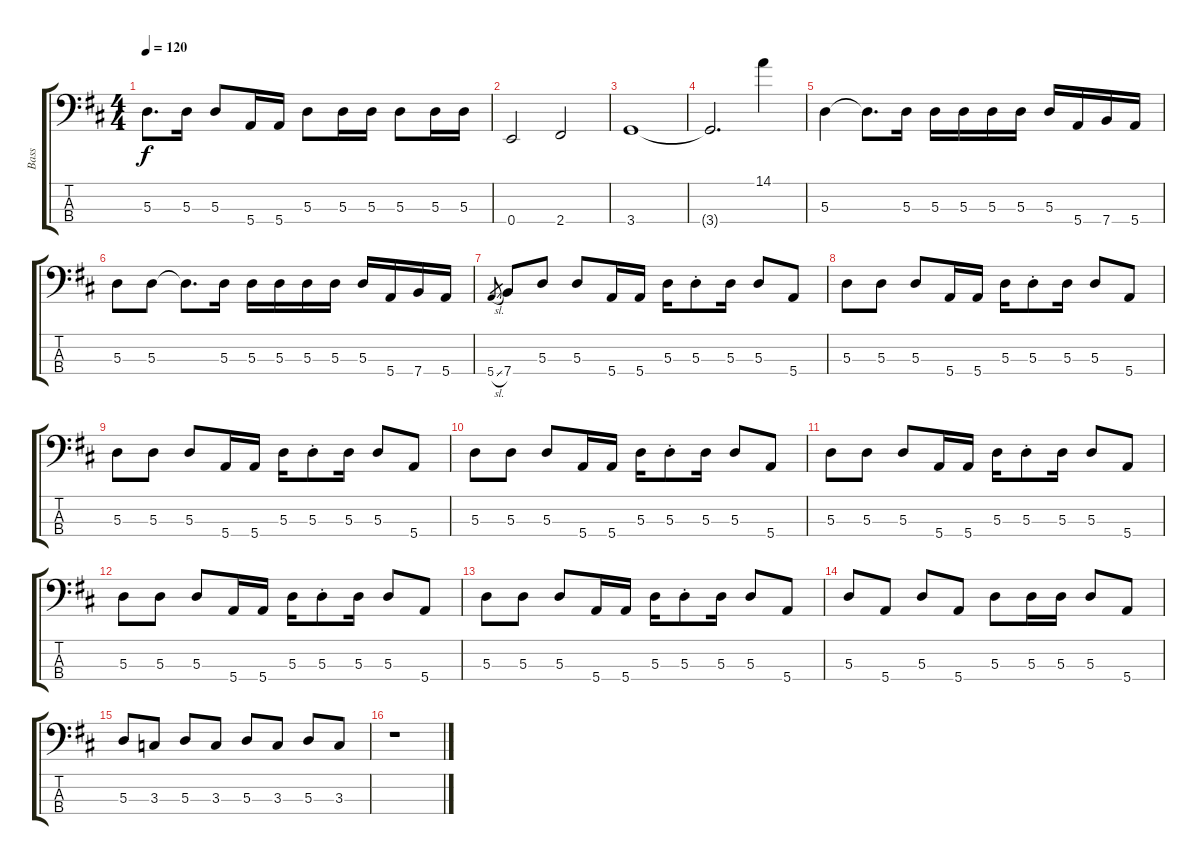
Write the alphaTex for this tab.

\track ("Bass" "Bass") {instrument electricbassfinger}
\staff {score tabs}
\tuning (G2 D2 A1 E1) {hide}
\ts (4 4)
\tempo 120
\clef f4
\ks d
5.3.8{d dy f} 5.3.16 5.3.8 5.4.16 5.4.16 5.3.8 5.3.16 5.3.16 5.3.8 5.3.16 5.3.16 |
0.4.2 2.4.2 |
3.4.1 |
3.4{t}.2{d} 14.1.4 |
5.3.4 5.3{t}.8{d} 5.3.16 5.3.16 5.3.16 5.3.16 5.3.16 5.3.16 5.4.16 7.4.16 5.4.16 |
5.3.8 5.3.8 5.3{t}.8{d} 5.3.16 5.3.16 5.3.16 5.3.16 5.3.16 5.3.16 5.4.16 7.4.16 5.4.16 |
5.4{sl}.8{gr} 7.4.8 5.3.8 5.3.8 5.4.16 5.4.16 5.3.16 5.3{st}.8 5.3.16 5.3.8 5.4.8 |
5.3.8 5.3.8 5.3.8 5.4.16 5.4.16 5.3.16 5.3{st}.8 5.3.16 5.3.8 5.4.8 |
5.3.8 5.3.8 5.3.8 5.4.16 5.4.16 5.3.16 5.3{st}.8 5.3.16 5.3.8 5.4.8 |
5.3.8 5.3.8 5.3.8 5.4.16 5.4.16 5.3.16 5.3{st}.8 5.3.16 5.3.8 5.4.8 |
5.3.8 5.3.8 5.3.8 5.4.16 5.4.16 5.3.16 5.3{st}.8 5.3.16 5.3.8 5.4.8 |
5.3.8 5.3.8 5.3.8 5.4.16 5.4.16 5.3.16 5.3{st}.8 5.3.16 5.3.8 5.4.8 |
5.3.8 5.3.8 5.3.8 5.4.16 5.4.16 5.3.16 5.3{st}.8 5.3.16 5.3.8 5.4.8 |
5.3.8 5.4.8 5.3.8 5.4.8 5.3.8 5.3.16 5.3.16 5.3.8 5.4.8 |
5.3.8{volume 6} 3.3.8 5.3.8 3.3.8 5.3.8 3.3.8 5.3.8 3.3.8 |
r.1
